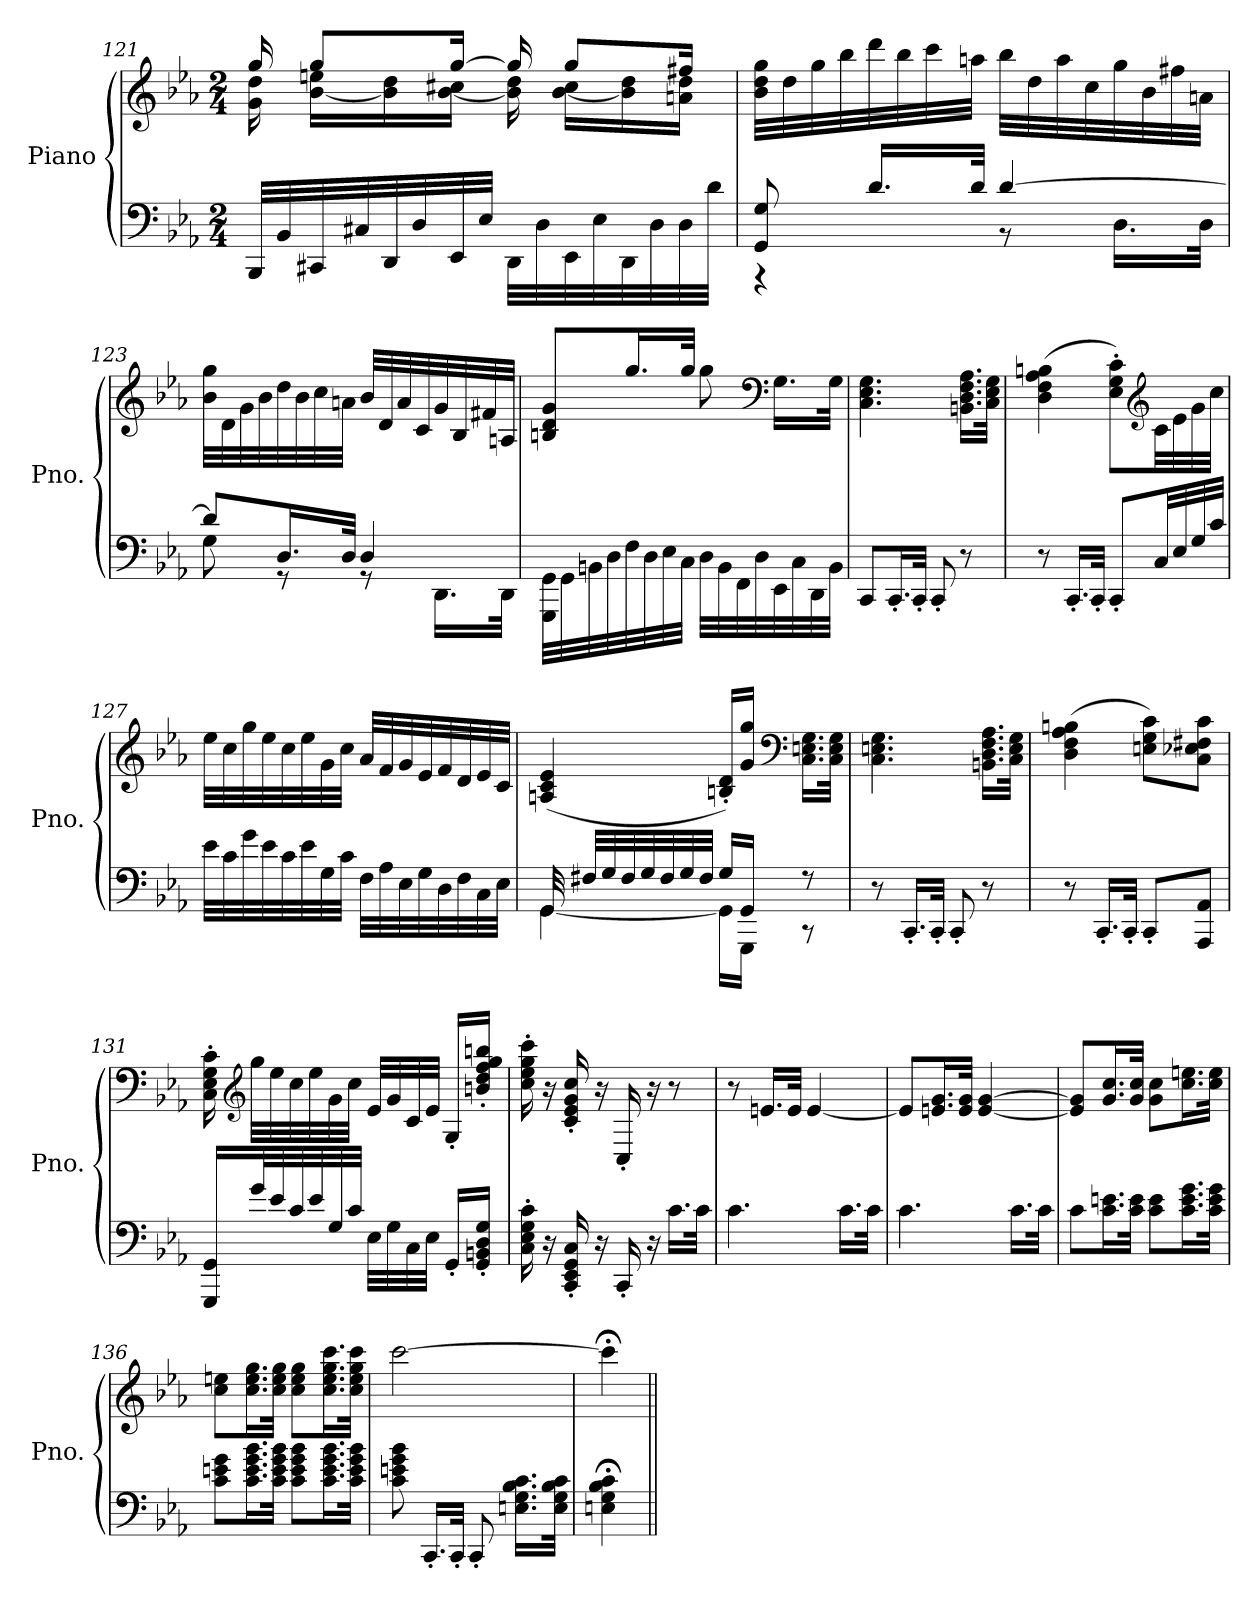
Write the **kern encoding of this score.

**kern	**kern
*part1	*part1
*staff2	*staff1
*I"Piano	*
*I'Pno.	*
!!LO:LB:g=z
*clefF4	*clefG2
*k[b-e-a-]	*k[b-e-a-]
*M2/4	*M2/4
=121	=121
*	*^
32BBB-/LLL	16gg/	16g\ 16dd\
32BB-/	.	.
32CC#X/	8gg/L	[16b-\ 16een\LL
32C#X/	.	.
32DD/	.	16b-\] 16dd\
32D/	.	.
32EE-/	[16gg/Jk	[16b-\ 16cc#X\JJ
32E-/JJJ	.	.
32DD\LLL	16gg/]	16b-\] 16dd\
32D\	.	.
32EE-\	8gg/L	[16b-\ 16cc#\LL
32E-\	.	.
32DD\	.	16b-\] 16dd\
32D\	.	.
32D\	16ff#X/Jk	16an\ 16dd\JJ
32d\JJJ	.	.
*	*v	*v
=122	=122
*^	*
8GG/ 8G/	4r	32b-\ 32dd\ 32gg\LLL
.	.	32dd\
.	.	32gg\
.	.	32bb-\
16.d/LL	.	32ddd\
.	.	32bb-\
.	.	32ccc\
32d/JJk	.	32aan\JJJ
[4d/	8r	32bb-\LLL
.	.	32dd\
.	.	32aa\
.	.	32cc\
.	16.D\LL	32gg\
.	.	32b-\
.	.	32ff#X\
.	32D\JJk	32an\JJJ
!!LO:PB:g=z
=123	=123	=123
8d/L]	8G\	32b-\ 32gg\LLL
.	.	32d\
.	.	32g\
.	.	32b-\
16.D/L	8r	32dd\
.	.	32b-\
.	.	32cc\
32D/JJk	.	32an\JJJ
4D/	8r	32b-/LLL
.	.	32d/
.	.	32a/
.	.	32c/
.	16.DD\LL	32g/
.	.	32B-/
.	.	32f#X/
.	32DD\JJk	32An/JJJ
=124	=124	=124
2ryy	32GGG\ 32GG\LLL	8Bn/ 8d/ 8g/L
.	32GG\	.
.	32BBn\	.
.	32D\	.
.	32F\	16.gg/L
.	32D\	.
.	32E-\	.
.	32C\JJJ	32gg/JJk
.	32D\LLL	8gg\
.	32BB\	.
.	32FF\	.
.	32D\	.
*	*	*clefF4
.	32EE-\	16.G\LL
.	32C\	.
.	32DD\	.
.	32BB\JJJ	32G\JJk
*v	*v	*
=125	=125
8CC/L	4.C\ 4.E-\ 4.G\
16.CC'/L	.
32CC'/JJk	.
8CC'/	.
8r	16.BBn\ 16.D\ 16.F\ 16.A-\LL
.	32C\ 32E-\ 32G\JJk
!!LO:LB:g=z
=126	=126
8r	(>4D\ 4F\ 4A-\ 4Bn\
16.CC'/LL	.
32CC'/JJk	.
8CC'/L	8E-\' 8G\' 8c\'L)
*	*clefG2
32C/LL	32c\LL
32E-/	32e-\
32G/	32g\
32c/JJJ	32cc\JJJ
=127	=127
32e-\LLL	32ee-\LLL
32c\	32cc\
32g\	32gg\
32e-\	32ee-\
32c\	32cc\
32e-\	32ee-\
32G\	32g\
32c\JJJ	32cc\JJJ
32F\LLL	32a-/LLL
32A-\	32f/
32E-\	32g/
32G\	32e-/
32D\	32f/
32F\	32d/
32C\	32e-/
32E-\JJJ	32c/JJJ
=128	=128
*^	*
32GG/	[4GG\	(<4An/ 4c/ 4e-/
32F#X/LLL	.	.
32G/	.	.
32F#/	.	.
32G/	.	.
32F#/	.	.
32G/	.	.
32F#/JJJ	.	.
16G/LL	16GG\LL]	16Bn/' 16d/'LL)
16GG/JJ	16GGG\JJ	16g/ 16gg/JJ
*	*	*clefF4
8r	8r	16.C\ 16.En\ 16.G\LL
.	.	32C\ 32E\ 32G\JJk
*v	*v	*
!!LO:LB:g=z
=129	=129
8r	4.C\ 4.En\ 4.G\
16.CC'/LL	.
32CC'/JJk	.
8CC'/	.
8r	16.BBn\ 16.D\ 16.F\ 16.A-\LL
.	32C\ 32E\ 32G\JJk
=130	=130
8r	(>4D\ 4F\ 4A-\ 4Bn\
16.CC'/LL	.
32CC'/JJk	.
8CC'/L	8En\ 8G\ 8c\L)
8AAA-/ 8AA-/J	8C\ 8E-X\ 8F#X\ 8c\J
=131	=131
16GGG/ 16GG/LL	16C\' 16E-\' 16G\' 16c\'
*	*clefG2
32g/L	32gg\LLL
32e-/	32ee-\
32c/	32cc\
32e-/	32ee-\
32G/	32g\
32c/JJJ	32cc\JJJ
32E-\LLL	32e-/LLL
32G\	32g/
32C\	32c/
32E-\JJJ	32e-/JJJ
16GG'/LL	16G'/LL
16GG/' 16BBn/' 16D/' 16G/'JJ	16bn/' 16dd/' 16ff/' 16gg/' 16bbn/'JJ
=132	=132
16C\' 16E-\' 16G\' 16c\'	16cc\' 16ee-\' 16gg\' 16ccc\'
16r	16r
16CC/' 16EE-/' 16GG/' 16C/'	16c/' 16e-/' 16g/' 16cc/'
16r	16r
16CC'/	16C'/
16r	16r
16.c\LL	8r
32c\JJk	.
!!LO:LB:g=z
=133	=133
4.c\	8r
.	16.en/LL
.	32e/JJk
.	[4e/
16.c\LL	.
32c\JJk	.
=134	=134
4.c\	8e/L]
.	16.en/ 16.g/L
.	32e/ 32g/JJk
.	[4e/ [4g/
16.c\LL	.
32c\JJk	.
=135	=135
8c\L	8e/] 8g/]L
16.c\ 16.en\L	16.g/ 16.cc/L
32c\ 32e\JJk	32g/ 32cc/JJk
8c\ 8e\L	8g\ 8cc\L
16.c\ 16.e\ 16.g\L	16.cc\ 16.een\L
32c\ 32e\ 32g\JJk	32cc\ 32ee\JJk
=136	=136
8c\ 8en\ 8g\L	8cc\ 8een\L
16.c\ 16.e\ 16.g\ 16.b-\L	16.cc\ 16.ee\ 16.gg\L
32c\ 32e\ 32g\ 32b-\JJk	32cc\ 32ee\ 32gg\JJk
8c\ 8e\ 8g\ 8b-\L	8cc\ 8ee\ 8gg\L
16.c\ 16.e\ 16.g\ 16.b-\L	16.cc\ 16.ee\ 16.gg\ 16.ccc\L
32c\ 32e\ 32g\ 32b-\JJk	32cc\ 32ee\ 32gg\ 32ccc\JJk
=137	=137
8c\ 8en\ 8g\ 8b-\	[2ccc\
16.CC'/LL	.
32CC'/JJk	.
8CC'/	.
16.En\ 16.G\ 16.B-\ 16.c\LL	.
32E\ 32G\ 32B-\ 32c\JJk	.
=138	=138
4En\;< 4G\;< 4B-\;< 4c\;<	4ccc;<\]
=||	=||
*-	*-
